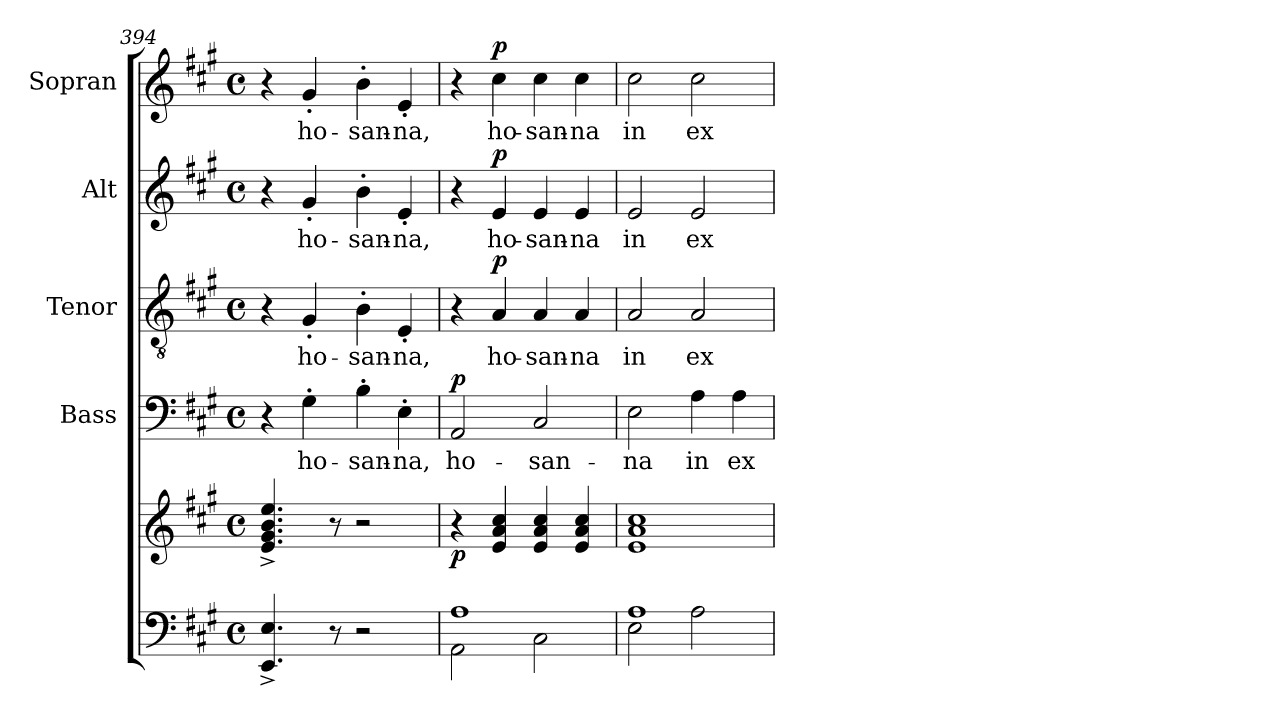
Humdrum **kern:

**kern	**kern	**dynam	**kern	**text	**dynam	**kern	**text	**dynam	**kern	**text	**dynam	**kern	**text	**dynam
*part5	*part5	*part5	*part4	*part4	*part4	*part3	*part3	*part3	*part2	*part2	*part2	*part1	*part1	*part1
*staff6	*staff5	*staff5/6	*staff4	*staff4	*staff4	*staff3	*staff3	*staff3	*staff2	*staff2	*staff2	*staff1	*staff1	*staff1
*	*	*	*I"Bass	*	*	*I"Tenor	*	*	*I"Alt	*	*	*I"Sopran	*	*
*	*	*	*I'B.	*	*	*I'T.	*	*	*I'A.	*	*	*I'S.	*	*
!!LO:LB:g=z
*clefF4	*clefG2	*	*clefF4	*	*	*clefGv2	*	*	*clefG2	*	*	*clefG2	*	*
*k[f#c#g#]	*k[f#c#g#]	*	*k[f#c#g#]	*	*	*k[f#c#g#]	*	*	*k[f#c#g#]	*	*	*k[f#c#g#]	*	*
*A:	*A:	*	*A:	*	*	*A:	*	*	*A:	*	*	*A:	*	*
*M4/4	*M4/4	*	*M4/4	*	*	*M4/4	*	*	*M4/4	*	*	*M4/4	*	*
*met(c)	*met(c)	*	*met(c)	*	*	*met(c)	*	*	*met(c)	*	*	*met(c)	*	*
=394	=394	=394	=394	=394	=394	=394	=394	=394	=394	=394	=394	=394	=394	=394
4.EE/^< 4.E/^<	4.e/^< 4.g#/^< 4.b/^< 4.ee/^<	.	4r	.	.	4r	.	.	4r	.	.	4r	.	.
!	!	!	!	!LO:LY:b	!	!	!LO:LY:b	!	!	!LO:LY:b	!	!	!LO:LY:b	!
.	.	.	4G#'>\	ho-	.	4G#'</	ho-	.	4g#'</	ho-	.	4g#'</	ho-	.
8r	8r	.	.	.	.	.	.	.	.	.	.	.	.	.
!	!	!	!	!LO:LY:b	!	!	!LO:LY:b	!	!	!LO:LY:b	!	!	!LO:LY:b	!
2r	2r	.	4B'>\	-san-	.	4B'>\	-san-	.	4b'>\	-san-	.	4b'>\	-san-	.
!	!	!	!	!LO:LY:b	!	!	!LO:LY:b	!	!	!LO:LY:b	!	!	!LO:LY:b	!
.	.	.	4E'>\	-na,	.	4E'</	-na,	.	4e'</	-na,	.	4e'</	-na,	.
=395	=395	=395	=395	=395	=395	=395	=395	=395	=395	=395	=395	=395	=395	=395
*^	*	*	*	*	*	*	*	*	*	*	*	*	*	*
!	!	!	!LO:DY:b	!	!LO:LY:b	!LO:DY:a	!	!	!	!	!	!	!	!	!
1A	2AA\	4r	p	2AA/	ho-	p	4r	.	.	4r	.	.	4r	.	.
!	!	!	!	!	!	!	!	!LO:LY:b	!LO:DY:a	!	!LO:LY:b	!LO:DY:a	!	!LO:LY:b	!LO:DY:a
.	.	4e/ 4a/ 4cc#/	.	.	.	.	4A/	ho-	p	4e/	ho-	p	4cc#\	ho-	p
!	!	!	!	!	!LO:LY:b	!	!	!LO:LY:b	!	!	!LO:LY:b	!	!	!LO:LY:b	!
.	2C#\	4e/ 4a/ 4cc#/	.	2C#/	-san-	.	4A/	-san-	.	4e/	-san-	.	4cc#\	-san-	.
!	!	!	!	!	!	!	!	!LO:LY:b	!	!	!LO:LY:b	!	!	!LO:LY:b	!
.	.	4e/ 4a/ 4cc#/	.	.	.	.	4A/	-na	.	4e/	-na	.	4cc#\	-na	.
=396	=396	=396	=396	=396	=396	=396	=396	=396	=396	=396	=396	=396	=396	=396	=396
!	!	!	!	!	!LO:LY:b	!	!	!LO:LY:b	!	!	!LO:LY:b	!	!	!LO:LY:b	!
1A	2E\	1e 1a 1cc#	.	2E\	-na	.	2A/	in	.	2e/	in	.	2cc#\	in	.
!	!	!	!	!	!LO:LY:b	!	!	!LO:LY:b	!	!	!LO:LY:b	!	!	!LO:LY:b	!
.	2A\	.	.	4A\	in	.	2A/	ex-	.	2e/	ex-	.	2cc#\	ex-	.
!	!	!	!	!	!LO:LY:b	!	!	!	!	!	!	!	!	!	!
.	.	.	.	4A\	ex-	.	.	.	.	.	.	.	.	.	.
*v	*v	*	*	*	*	*	*	*	*	*	*	*	*	*	*
=	=	=	=	=	=	=	=	=	=	=	=	=	=	=
*-	*-	*-	*-	*-	*-	*-	*-	*-	*-	*-	*-	*-	*-	*-
